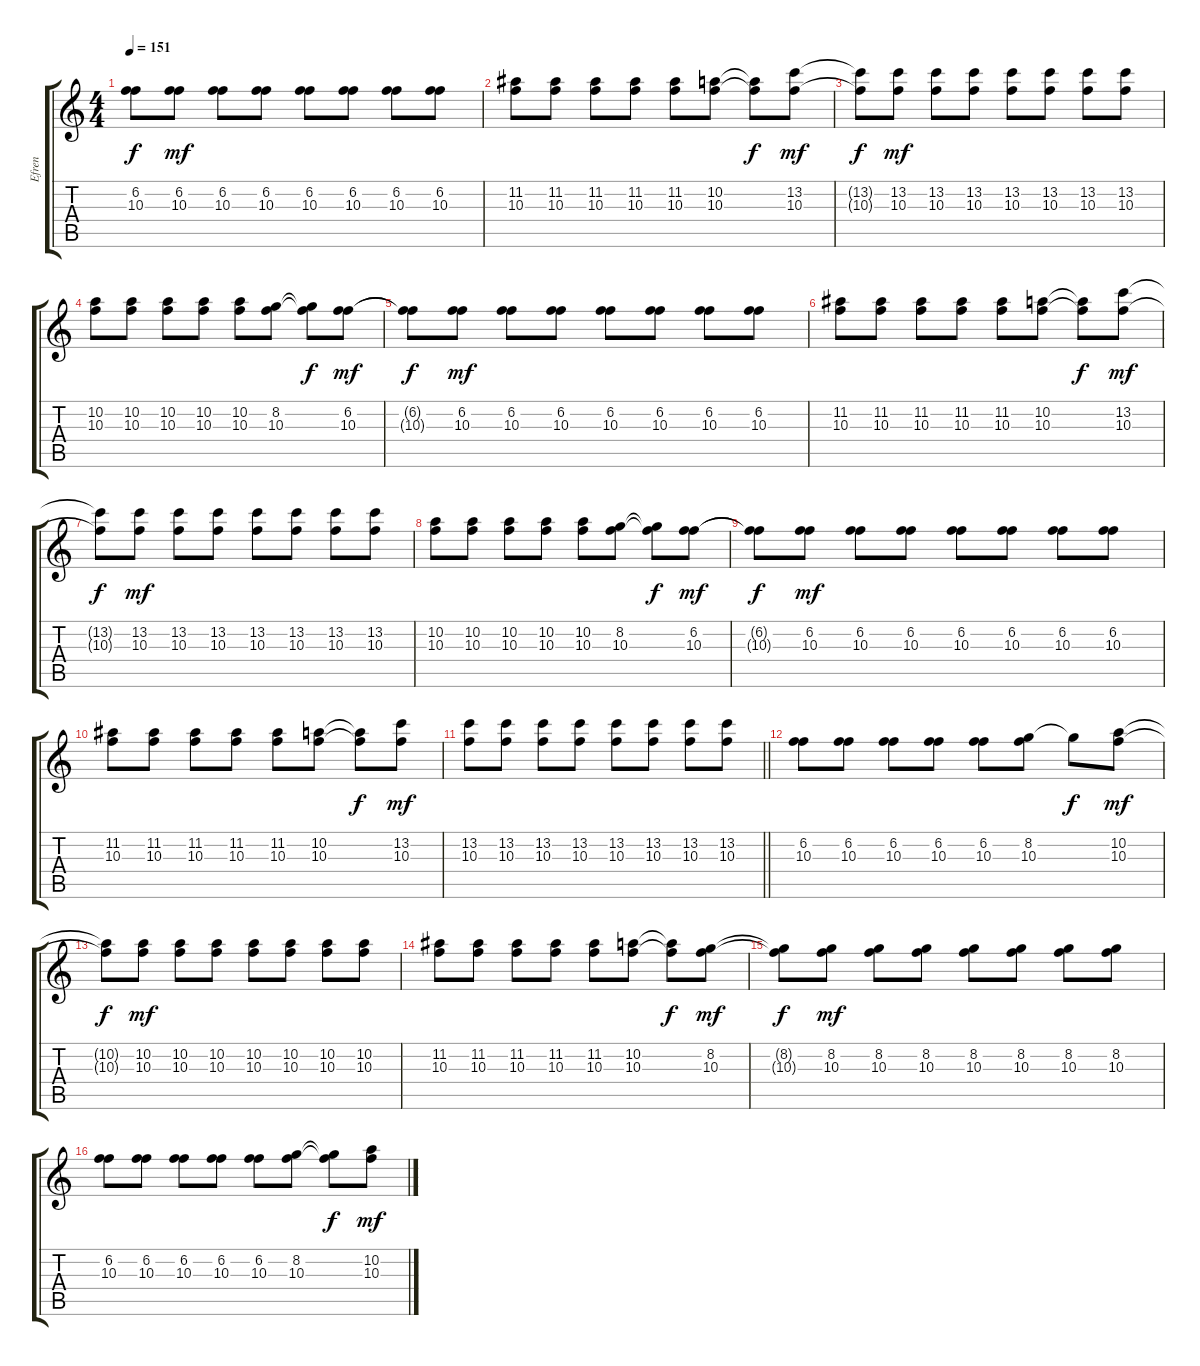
\track ("Efren" "Efren") {instrument overdrivenguitar}
\staff {score tabs}
\tuning (E4 B3 G3 D3 A2 D2) {hide}
\ts (4 4)
\tempo 151
\clef g2
\ks c
(6.2{t} 10.3{t}).8{dy f} (6.2 10.3).8{dy mf} (6.2 10.3).8 (6.2 10.3).8 (6.2 10.3).8 (6.2 10.3).8 (6.2 10.3).8 (6.2 10.3).8 |
(11.2 10.3).8 (11.2 10.3).8 (11.2 10.3).8 (11.2 10.3).8 (11.2 10.3).8 (10.2 10.3).8 (10.2{t} 10.3{t}).8{dy f} (13.2 10.3).8{dy mf} |
(13.2{t} 10.3{t}).8{dy f} (13.2 10.3).8{dy mf} (13.2 10.3).8 (13.2 10.3).8 (13.2 10.3).8 (13.2 10.3).8 (13.2 10.3).8 (13.2 10.3).8 |
(10.2 10.3).8 (10.2 10.3).8 (10.2 10.3).8 (10.2 10.3).8 (10.2 10.3).8 (8.2 10.3).8 (8.2{t} 10.3{t}).8{dy f} (6.2 10.3).8{dy mf} |
(6.2{t} 10.3{t}).8{dy f} (6.2 10.3).8{dy mf} (6.2 10.3).8 (6.2 10.3).8 (6.2 10.3).8 (6.2 10.3).8 (6.2 10.3).8 (6.2 10.3).8 |
(11.2 10.3).8 (11.2 10.3).8 (11.2 10.3).8 (11.2 10.3).8 (11.2 10.3).8 (10.2 10.3).8 (10.2{t} 10.3{t}).8{dy f} (13.2 10.3).8{dy mf} |
(13.2{t} 10.3{t}).8{dy f} (13.2 10.3).8{dy mf} (13.2 10.3).8 (13.2 10.3).8 (13.2 10.3).8 (13.2 10.3).8 (13.2 10.3).8 (13.2 10.3).8 |
(10.2 10.3).8 (10.2 10.3).8 (10.2 10.3).8 (10.2 10.3).8 (10.2 10.3).8 (8.2 10.3).8 (8.2{t} 10.3{t}).8{dy f} (6.2 10.3).8{dy mf} |
(6.2{t} 10.3{t}).8{dy f} (6.2 10.3).8{dy mf} (6.2 10.3).8 (6.2 10.3).8 (6.2 10.3).8 (6.2 10.3).8 (6.2 10.3).8 (6.2 10.3).8 |
(11.2 10.3).8 (11.2 10.3).8 (11.2 10.3).8 (11.2 10.3).8 (11.2 10.3).8 (10.2 10.3).8 (10.2{t} 10.3{t}).8{dy f} (13.2 10.3).8{dy mf} |
\barLineRight lightlight
(13.2 10.3).8 (13.2 10.3).8 (13.2 10.3).8 (13.2 10.3).8 (13.2 10.3).8 (13.2 10.3).8 (13.2 10.3).8 (13.2 10.3).8 |
(6.2 10.3).8 (6.2 10.3).8 (6.2 10.3).8 (6.2 10.3).8 (6.2 10.3).8 (8.2 10.3).8 8.2{t}.8{dy f} (10.2 10.3).8{dy mf} |
(10.2{t} 10.3{t}).8{dy f} (10.2 10.3).8{dy mf} (10.2 10.3).8 (10.2 10.3).8 (10.2 10.3).8 (10.2 10.3).8 (10.2 10.3).8 (10.2 10.3).8 |
(11.2 10.3).8 (11.2 10.3).8 (11.2 10.3).8 (11.2 10.3).8 (11.2 10.3).8 (10.2 10.3).8 (10.2{t} 10.3{t}).8{dy f} (8.2 10.3).8{dy mf} |
(8.2{t} 10.3{t}).8{dy f} (8.2 10.3).8{dy mf} (8.2 10.3).8 (8.2 10.3).8 (8.2 10.3).8 (8.2 10.3).8 (8.2 10.3).8 (8.2 10.3).8 |
(6.2 10.3).8 (6.2 10.3).8 (6.2 10.3).8 (6.2 10.3).8 (6.2 10.3).8 (8.2 10.3).8 (8.2{t} 10.3{t}).8{dy f} (10.2 10.3).8{dy mf}
